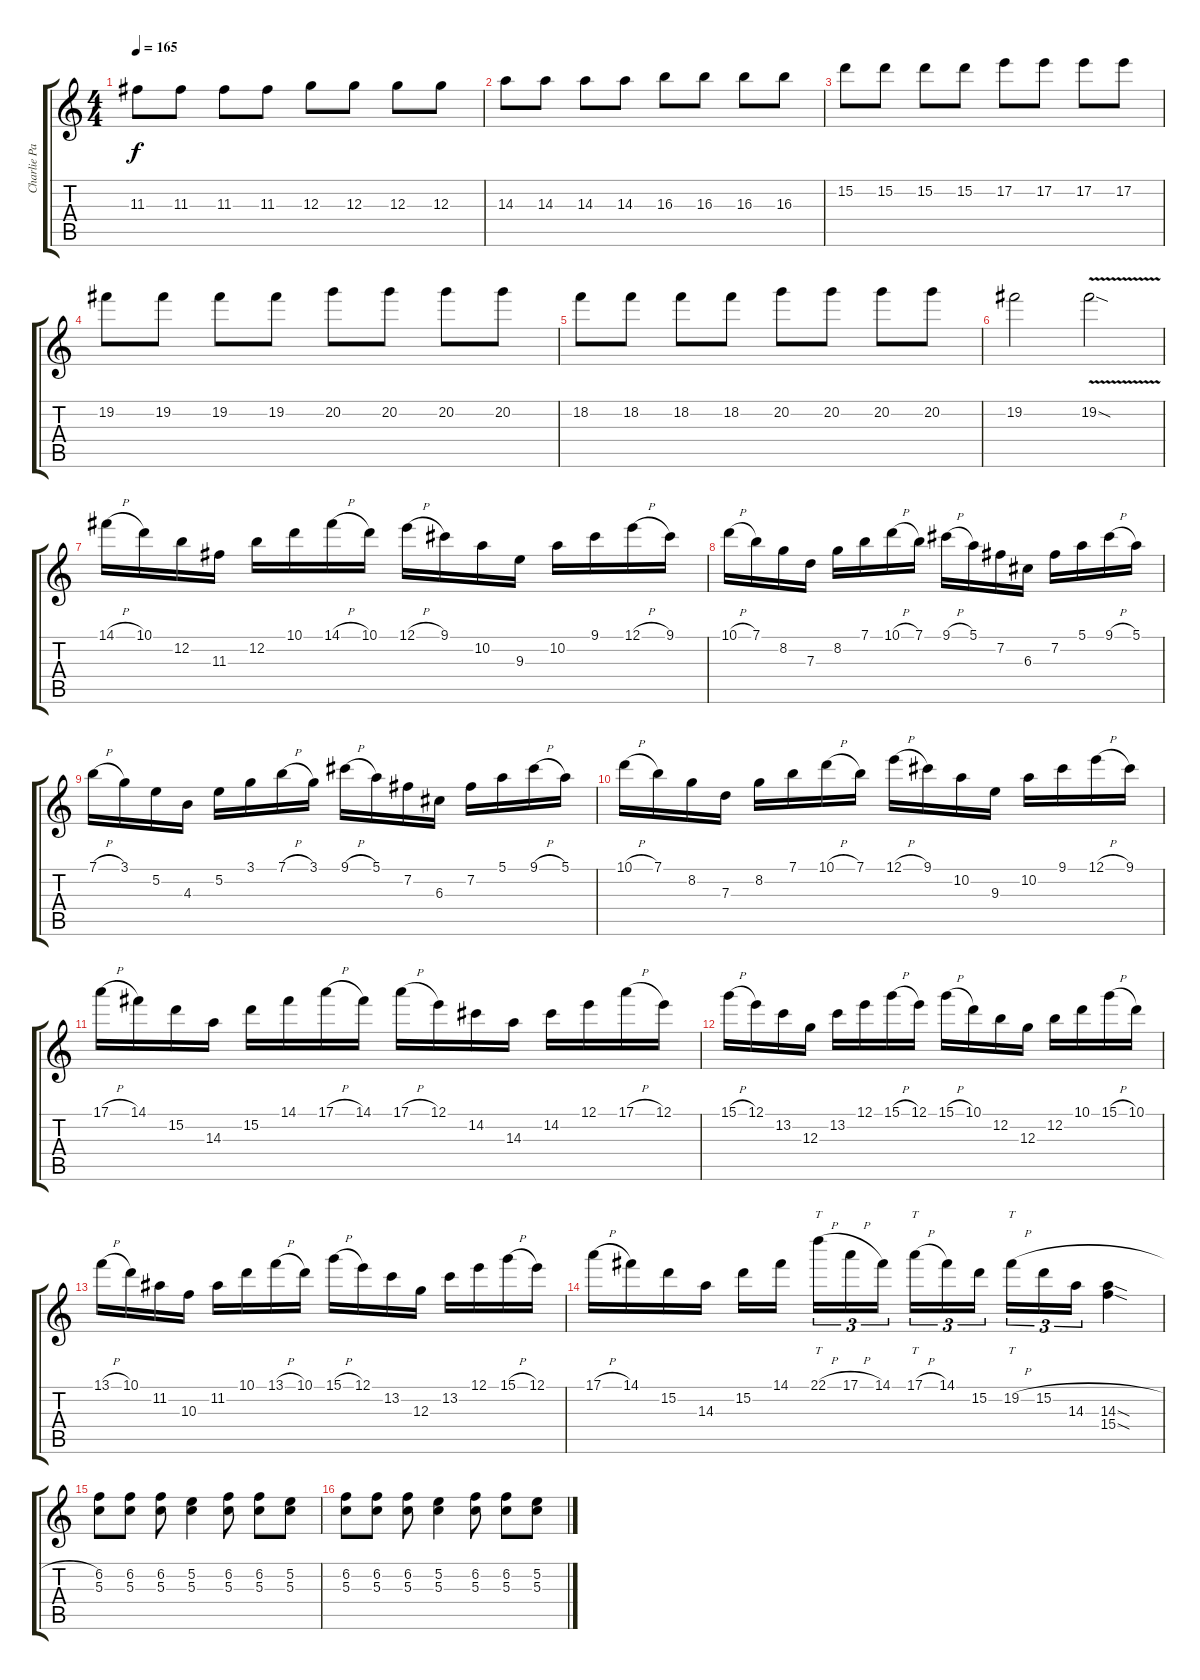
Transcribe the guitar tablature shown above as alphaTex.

\track ("Charlie Parra Del Riego" "Charlie Pa") {instrument distortionguitar}
\staff {score tabs}
\tuning (E4 B3 G3 D3 A2 E2) {hide}
\ts (4 4)
\tempo 165
\clef g2
\ks c
11.3.8{dy f} 11.3.8 11.3.8 11.3.8 12.3.8 12.3.8 12.3.8 12.3.8 |
14.3.8 14.3.8 14.3.8 14.3.8 16.3.8 16.3.8 16.3.8 16.3.8 |
15.2.8 15.2.8 15.2.8 15.2.8 17.2.8 17.2.8 17.2.8 17.2.8 |
19.2.8 19.2.8 19.2.8 19.2.8 20.2.8 20.2.8 20.2.8 20.2.8 |
18.2.8 18.2.8 18.2.8 18.2.8 20.2.8 20.2.8 20.2.8 20.2.8 |
19.2.2 19.2{v sod}.2 |
14.1{h}.16 10.1.16 12.2.16 11.3.16 12.2.16 10.1.16 14.1{h}.16 10.1.16 12.1{h}.16 9.1.16 10.2.16 9.3.16 10.2.16 9.1.16 12.1{h}.16 9.1.16 |
10.1{h}.16 7.1.16 8.2.16 7.3.16 8.2.16 7.1.16 10.1{h}.16 7.1.16 9.1{h}.16 5.1.16 7.2.16 6.3.16 7.2.16 5.1.16 9.1{h}.16 5.1.16 |
7.1{h}.16 3.1.16 5.2.16 4.3.16 5.2.16 3.1.16 7.1{h}.16 3.1.16 9.1{h}.16 5.1.16 7.2.16 6.3.16 7.2.16 5.1.16 9.1{h}.16 5.1.16 |
10.1{h}.16 7.1.16 8.2.16 7.3.16 8.2.16 7.1.16 10.1{h}.16 7.1.16 12.1{h}.16 9.1.16 10.2.16 9.3.16 10.2.16 9.1.16 12.1{h}.16 9.1.16 |
17.1{h}.16 14.1.16 15.2.16 14.3.16 15.2.16 14.1.16 17.1{h}.16 14.1.16 17.1{h}.16 12.1.16 14.2.16 14.3.16 14.2.16 12.1.16 17.1{h}.16 12.1.16 |
15.1{h}.16 12.1.16 13.2.16 12.3.16 13.2.16 12.1.16 15.1{h}.16 12.1.16 15.1{h}.16 10.1.16 12.2.16 12.3.16 12.2.16 10.1.16 15.1{h}.16 10.1.16 |
13.1{h}.16 10.1.16 11.2.16 10.3.16 11.2.16 10.1.16 13.1{h}.16 10.1.16 15.1{h}.16 12.1.16 13.2.16 12.3.16 13.2.16 12.1.16 15.1{h}.16 12.1.16 |
17.1{h}.16 14.1.16 15.2.16 14.3.16 15.2.16 14.1.16{beam splitsecondary} 22.1{h}.16{tt tu (3 2)} 17.1{h}.16{tu (3 2)} 14.1.16{tu (3 2)} 17.1{h}.16{tt tu (3 2)} 14.1.16{tu (3 2)} 15.2.16{tu (3 2) beam splitsecondary} 19.2{h}.16{tt tu (3 2)} 15.2{h}.16{tu (3 2)} 14.3.16{tu (3 2)} (14.3{sod} 15.4{sod}).4 |
(6.2 5.3).8{volume 12} (6.2 5.3).8 (6.2 5.3).8 (5.2 5.3).4 (6.2 5.3).8 (6.2 5.3).8 (5.2 5.3).8 |
(6.2 5.3).8 (6.2 5.3).8 (6.2 5.3).8 (5.2 5.3).4 (6.2 5.3).8 (6.2 5.3).8 (5.2 5.3).8
